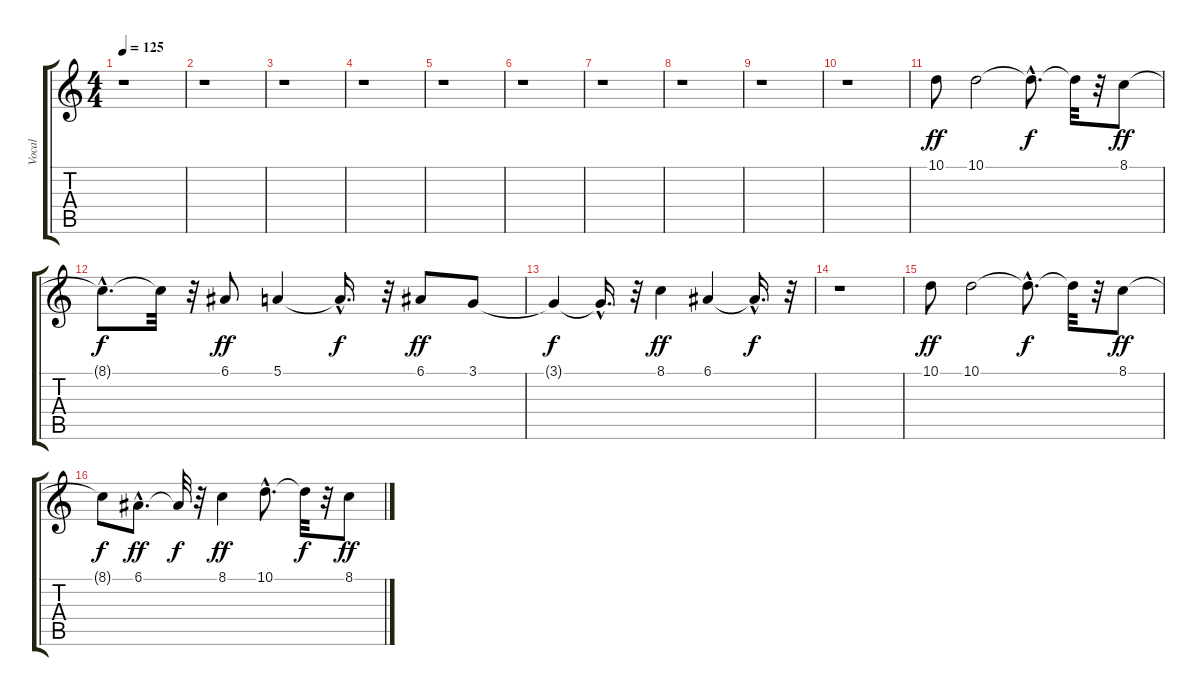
\track ("Vocal" "Vocal") {instrument flute}
\staff {score tabs}
\tuning (E4 B3 G3 D3 A2 E2) {hide}
\ts (4 4)
\tempo 125
\clef g2
\ks c
r.1{dy ff instrument flute} |
r.1 |
r.1 |
r.1 |
r.1 |
r.1 |
r.1 |
r.1 |
r.1 |
r.1 |
10.1.8 10.1.2 10.1{hac t}.8{d dy f} 10.1{t}.32 r.32 8.1.8{dy ff} |
8.1{hac t}.8{d dy f} 8.1{t}.32 r.32 6.1.8{dy ff} 5.1.4 5.1{hac t}.16{d dy f} r.32 6.1.8{dy ff} 3.1.8 |
3.1{t}.4{dy f} 3.1{hac t}.16{d} r.32 8.1.4{dy ff} 6.1.4 6.1{hac t}.16{d dy f} r.32 |
r.1 |
10.1.8{dy ff} 10.1.2 10.1{hac t}.8{d dy f} 10.1{t}.32 r.32 8.1.8{dy ff} |
8.1{t}.8{dy f} 6.1{hac}.8{d dy ff} 6.1{t}.32{dy f} r.32 8.1.4{dy ff} 10.1{hac}.8{d} 10.1{t}.32{dy f} r.32 8.1.8{dy ff}
